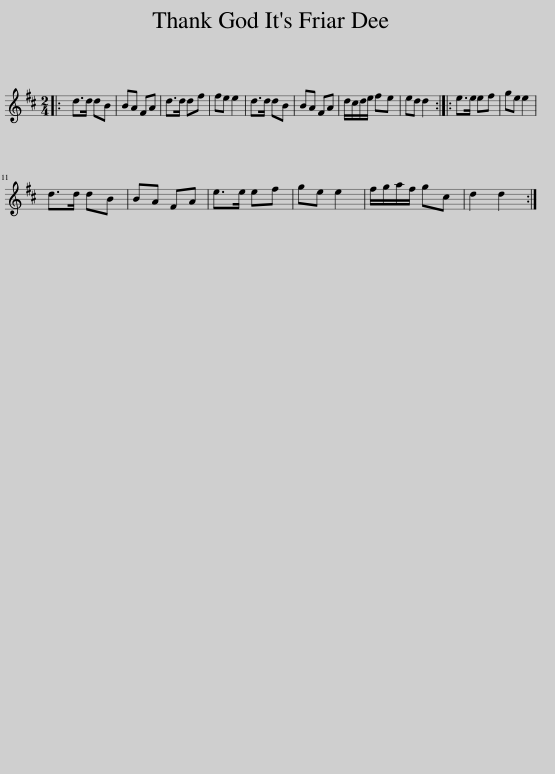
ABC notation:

X:1
L:1/8
M:2/4
I:linebreak $
K:D
V:1 treble
V:1
|: d>d dB | BA FA | d>d df | fe e2 | d>d dB | %5
 BA FA | d/c/d/e/ fe | ed d2 :: e>e ef | ge e2 |$ %10
 d>d dB | BA FA | e>e ef | ge e2 | f/g/a/f/ gc | %15
 d2 d2 :| %16
